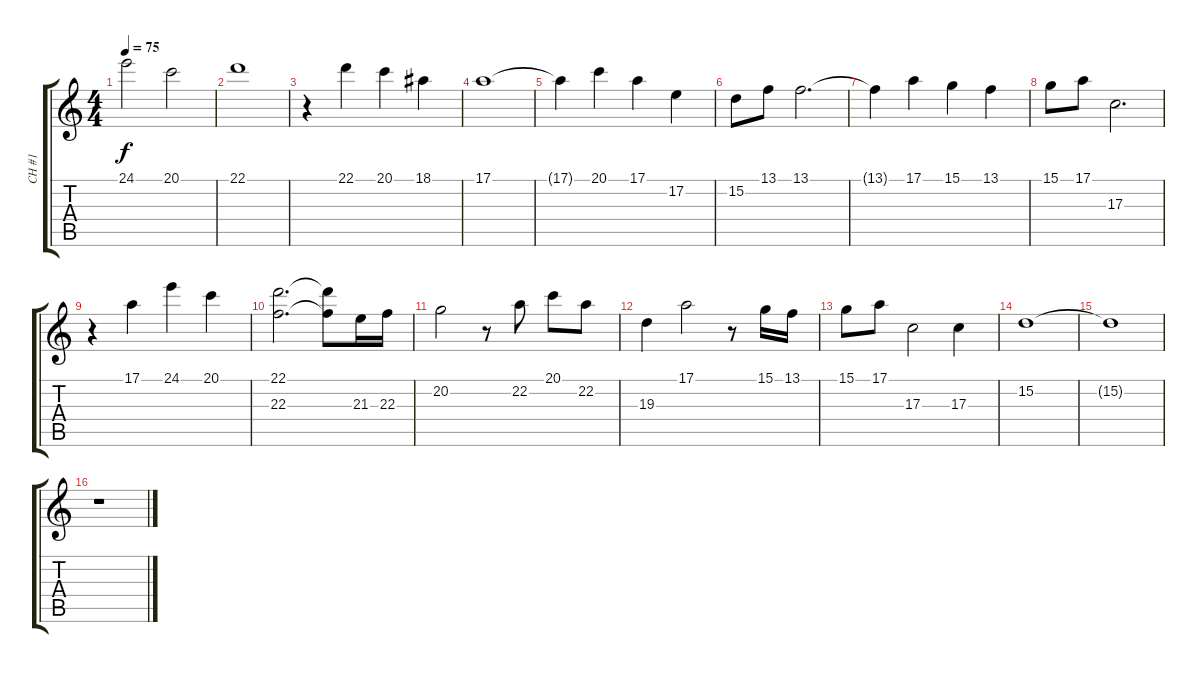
\track ("CH #1" "CH #1") {instrument synthbrass2}
\staff {score tabs}
\tuning (E4 B3 G3 D3 A2 E2) {hide}
\ts (4 4)
\tempo 75
\clef g2
\ks c
24.1.2{dy f} 20.1.2 |
22.1.1 |
r.4 22.1.4 20.1.4 18.1.4 |
17.1.1 |
17.1{t}.4 20.1.4 17.1.4 17.2.4 |
15.2.8 13.1.8 13.1.2{d} |
13.1{t}.4 17.1.4 15.1.4 13.1.4 |
15.1.8 17.1.8 17.3.2{d} |
r.4 17.1.4 24.1.4 20.1.4 |
(22.1 22.3).2{d} (22.1{t} 22.3{t}).8 21.3.16 22.3.16 |
20.2.2 r.8 22.2.8 20.1.8 22.2.8 |
19.3.4 17.1.2 r.8 15.1.16 13.1.16 |
15.1.8 17.1.8 17.3.2 17.3.4 |
15.2.1 |
15.2{t}.1 |
r.1
